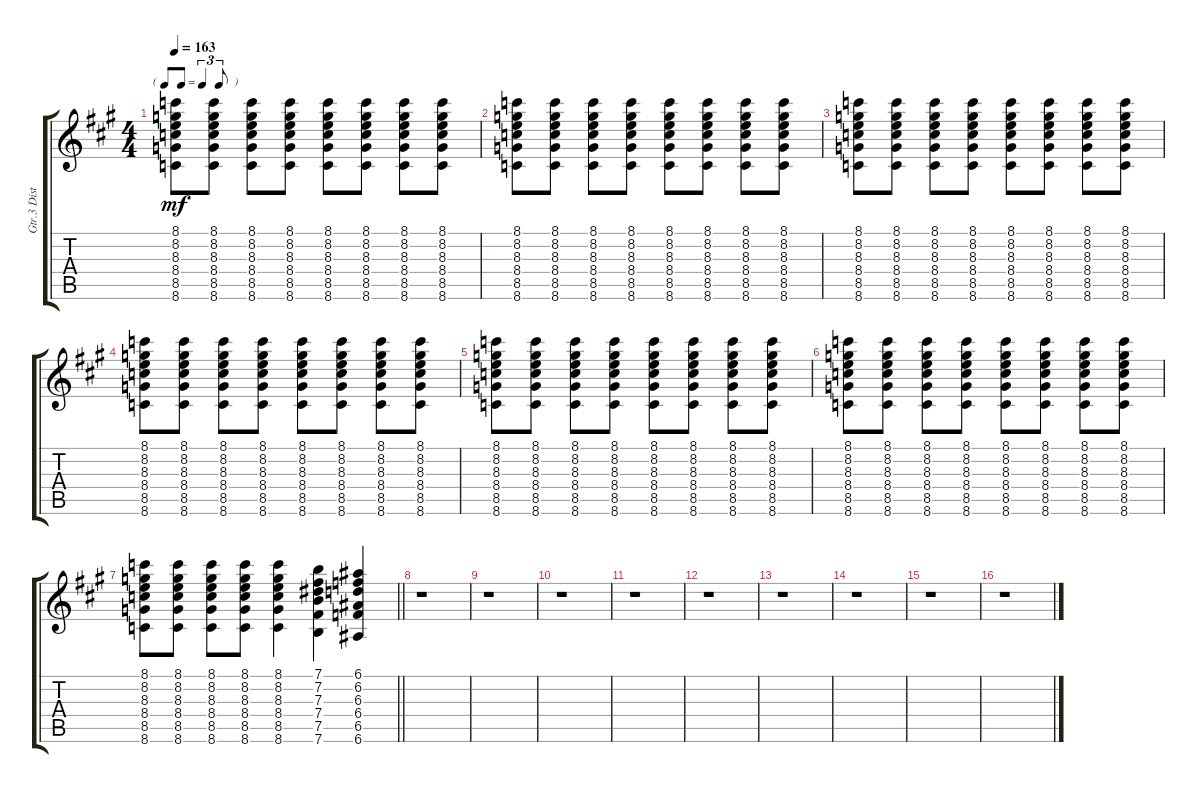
\track ("Gtr.3 Dist Open E Tuning" "Gtr.3 Dist") {instrument distortionguitar}
\staff {score tabs}
\tuning (E4 B3 Ab3 E3 B2 E2) {hide}
\ts (4 4)
\tf triplet8th
\tempo 163
\clef g2
\ks a
(8.1 8.2 8.3 8.4 8.5 8.6).8{dy mf} (8.1 8.2 8.3 8.4 8.5 8.6).8 (8.1 8.2 8.3 8.4 8.5 8.6).8 (8.1 8.2 8.3 8.4 8.5 8.6).8 (8.1 8.2 8.3 8.4 8.5 8.6).8 (8.1 8.2 8.3 8.4 8.5 8.6).8 (8.1 8.2 8.3 8.4 8.5 8.6).8 (8.1 8.2 8.3 8.4 8.5 8.6).8 |
(8.1 8.2 8.3 8.4 8.5 8.6).8 (8.1 8.2 8.3 8.4 8.5 8.6).8 (8.1 8.2 8.3 8.4 8.5 8.6).8 (8.1 8.2 8.3 8.4 8.5 8.6).8 (8.1 8.2 8.3 8.4 8.5 8.6).8 (8.1 8.2 8.3 8.4 8.5 8.6).8 (8.1 8.2 8.3 8.4 8.5 8.6).8 (8.1 8.2 8.3 8.4 8.5 8.6).8 |
(8.1 8.2 8.3 8.4 8.5 8.6).8 (8.1 8.2 8.3 8.4 8.5 8.6).8 (8.1 8.2 8.3 8.4 8.5 8.6).8 (8.1 8.2 8.3 8.4 8.5 8.6).8 (8.1 8.2 8.3 8.4 8.5 8.6).8 (8.1 8.2 8.3 8.4 8.5 8.6).8 (8.1 8.2 8.3 8.4 8.5 8.6).8 (8.1 8.2 8.3 8.4 8.5 8.6).8 |
(8.1 8.2 8.3 8.4 8.5 8.6).8 (8.1 8.2 8.3 8.4 8.5 8.6).8 (8.1 8.2 8.3 8.4 8.5 8.6).8 (8.1 8.2 8.3 8.4 8.5 8.6).8 (8.1 8.2 8.3 8.4 8.5 8.6).8 (8.1 8.2 8.3 8.4 8.5 8.6).8 (8.1 8.2 8.3 8.4 8.5 8.6).8 (8.1 8.2 8.3 8.4 8.5 8.6).8 |
(8.1 8.2 8.3 8.4 8.5 8.6).8 (8.1 8.2 8.3 8.4 8.5 8.6).8 (8.1 8.2 8.3 8.4 8.5 8.6).8 (8.1 8.2 8.3 8.4 8.5 8.6).8 (8.1 8.2 8.3 8.4 8.5 8.6).8 (8.1 8.2 8.3 8.4 8.5 8.6).8 (8.1 8.2 8.3 8.4 8.5 8.6).8 (8.1 8.2 8.3 8.4 8.5 8.6).8 |
(8.1 8.2 8.3 8.4 8.5 8.6).8 (8.1 8.2 8.3 8.4 8.5 8.6).8 (8.1 8.2 8.3 8.4 8.5 8.6).8 (8.1 8.2 8.3 8.4 8.5 8.6).8 (8.1 8.2 8.3 8.4 8.5 8.6).8 (8.1 8.2 8.3 8.4 8.5 8.6).8 (8.1 8.2 8.3 8.4 8.5 8.6).8 (8.1 8.2 8.3 8.4 8.5 8.6).8 |
\barLineRight lightlight
(8.1 8.2 8.3 8.4 8.5 8.6).8 (8.1 8.2 8.3 8.4 8.5 8.6).8 (8.1 8.2 8.3 8.4 8.5 8.6).8 (8.1 8.2 8.3 8.4 8.5 8.6).8 (8.1 8.2 8.3 8.4 8.5 8.6).4 (7.1 7.2 7.3 7.4 7.5 7.6).4 (6.1 6.2 6.3 6.4 6.5 6.6).4 |
r.1 |
r.1 |
r.1 |
r.1 |
r.1 |
r.1 |
r.1 |
r.1 |
r.1
